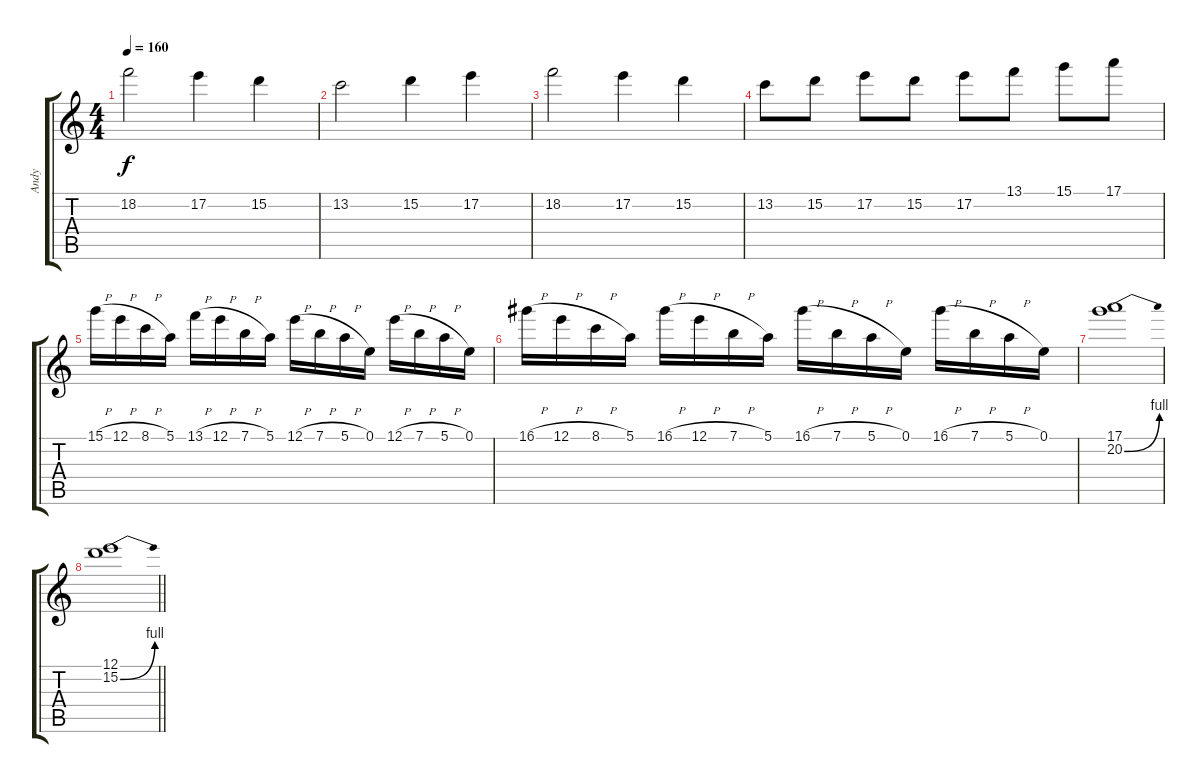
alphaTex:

\track ("Andy" "Andy") {instrument distortionguitar}
\staff {score tabs}
\tuning (E4 B3 G3 D3 A2 E2) {hide}
\ts (4 4)
\tempo 160
\clef g2
\ks c
18.2.2{dy f} 17.2.4 15.2.4 |
13.2.2 15.2.4 17.2.4 |
18.2.2 17.2.4 15.2.4 |
13.2.8 15.2.8 17.2.8 15.2.8 17.2.8 13.1.8 15.1.8 17.1.8 |
15.1{h}.16 12.1{h}.16 8.1{h}.16 5.1.16 13.1{h}.16 12.1{h}.16 7.1{h}.16 5.1.16 12.1{h}.16 7.1{h}.16 5.1{h}.16 0.1.16 12.1{h}.16 7.1{h}.16 5.1{h}.16 0.1.16 |
16.1{h}.16 12.1{h}.16 8.1{h}.16 5.1.16 16.1{h}.16 12.1{h}.16 7.1{h}.16 5.1.16 16.1{h}.16 7.1{h}.16 5.1{h}.16 0.1.16 16.1{h}.16 7.1{h}.16 5.1{h}.16 0.1.16 |
(17.1 20.2{be (bend 0 0 60 4)}).1 |
\barLineRight lightlight
(12.1 15.2{be (bend 0 0 60 4)}).1
